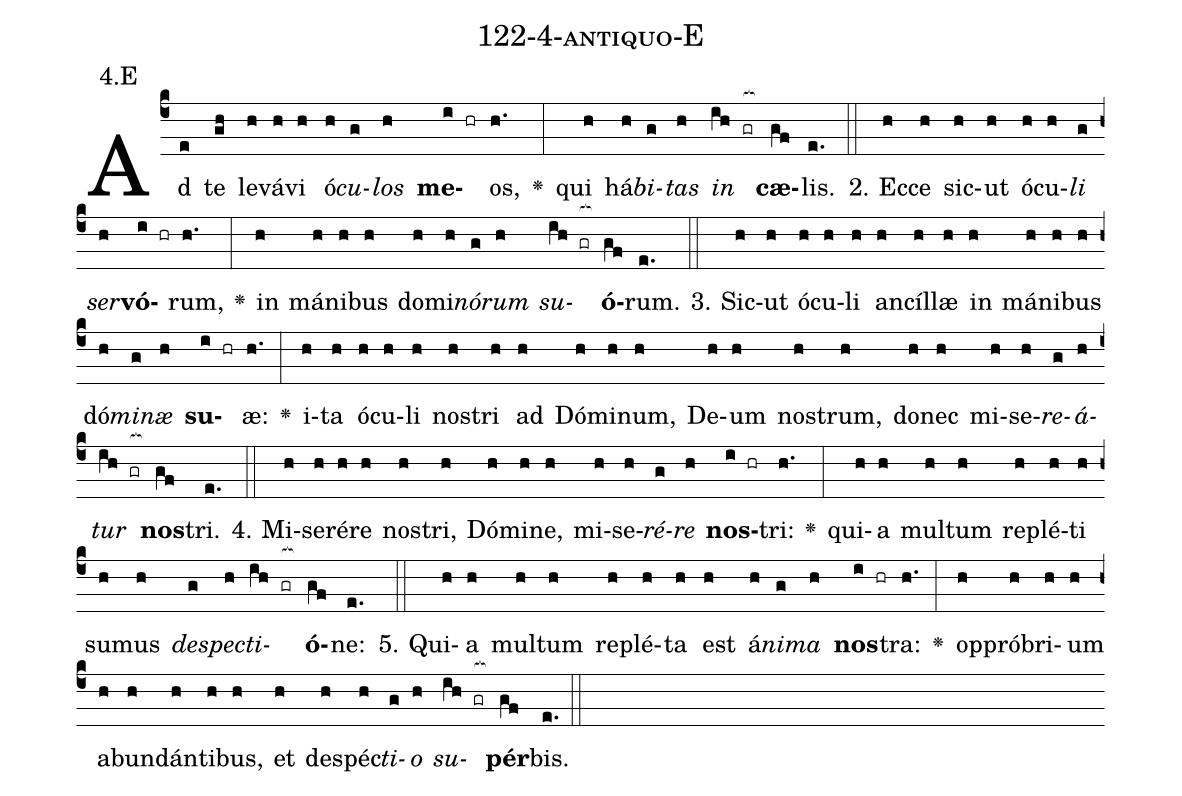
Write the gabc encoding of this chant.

name: 122-4-antiquo-E;
annotation: 4.E;
%%
(c4)Ad(e) te(gh) le(h)vá(h)vi(h) ó(h)<i>cu</i>(g)<i>los</i>(h) <b>me</b>(i hr)os,(h.) <v>\greheightstar</v>(:) qui(h) há(h)<i>bi</i>(g)<i>tas</i>(h) <i>in</i>(ih gr[ocb:1{]) <b>cæ</b>(gf[ocb:0}])lis.(e.) (::)
2. Ec(h)ce(h) sic(h)ut(h) ó(h)cu(h)<i>li</i>(g) <i>ser</i>(h)<b>vó</b>(i hr)rum,(h.) <v>\greheightstar</v>(:) in(h) má(h)ni(h)bus(h) do(h)mi(h)<i>nó</i>(g)<i>rum</i>(h) <i>su</i>(ih gr[ocb:1{])<b>ó</b>(gf[ocb:0}])rum.(e.) (::)
3. Sic(h)ut(h) ó(h)cu(h)li(h) an(h)cíl(h)læ(h) in(h) má(h)ni(h)bus(h) dó(h)<i>mi</i>(g)<i>næ</i>(h) <b>su</b>(i hr)æ:(h.) <v>\greheightstar</v>(:) i(h)ta(h) ó(h)cu(h)li(h) nos(h)tri(h) ad(h) Dó(h)mi(h)num,(h) De(h)um(h) nos(h)trum,(h) do(h)nec(h) mi(h)se(h)<i>re</i>(g)<i>á</i>(h)<i>tur</i>(ih gr[ocb:1{]) <b>nos</b>(gf[ocb:0}])tri.(e.) (::)
4. Mi(h)se(h)ré(h)re(h) nos(h)tri,(h) Dó(h)mi(h)ne,(h) mi(h)se(h)<i>ré</i>(g)<i>re</i>(h) <b>nos</b>(i hr)tri:(h.) <v>\greheightstar</v>(:) qui(h)a(h) mul(h)tum(h) re(h)plé(h)ti(h) su(h)mus(h) <i>de</i>(g)<i>spec</i>(h)<i>ti</i>(ih gr[ocb:1{])<b>ó</b>(gf[ocb:0}])ne:(e.) (::)
5. Qui(h)a(h) mul(h)tum(h) re(h)plé(h)ta(h) est(h) á(h)<i>ni</i>(g)<i>ma</i>(h) <b>nos</b>(i hr)tra:(h.) <v>\greheightstar</v>(:) op(h)pró(h)bri(h)um(h) ab(h)un(h)dán(h)ti(h)bus,(h) et(h) de(h)spéc(h)<i>ti</i>(g)<i>o</i>(h) <i>su</i>(ih gr[ocb:1{])<b>pér</b>(gf[ocb:0}])bis.(e.) (::)
